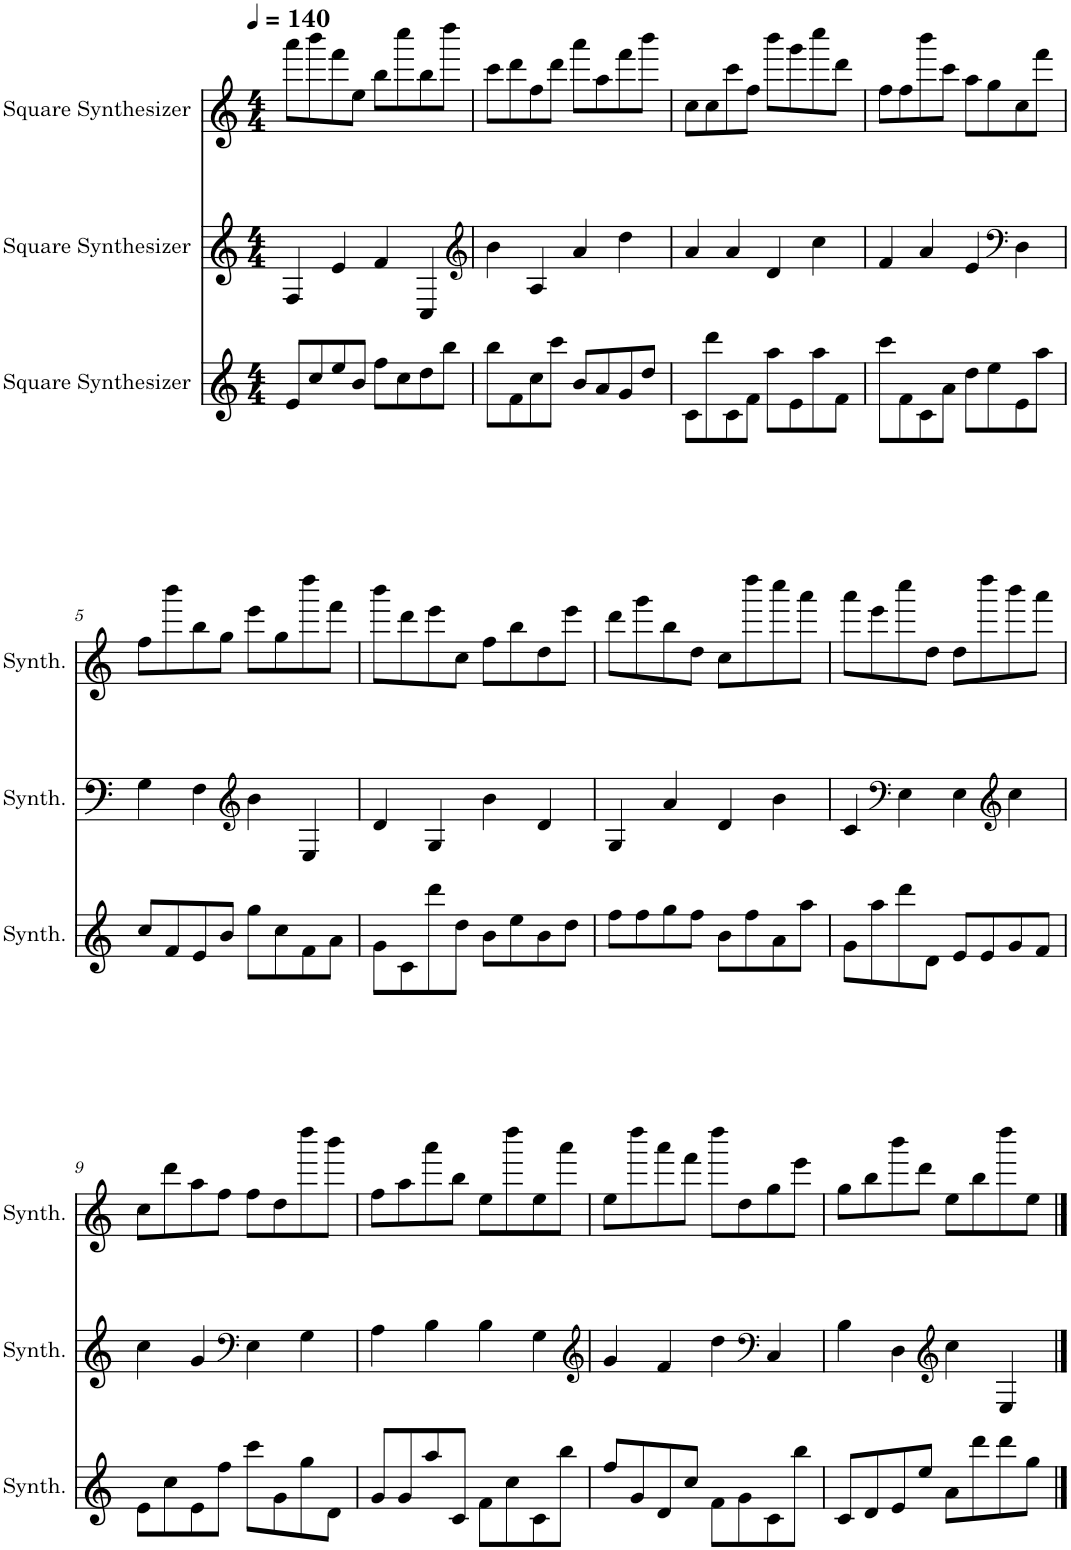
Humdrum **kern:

**kern	**kern	**kern
*part3	*part2	*part1
*staff3	*staff2	*staff1
*I"Square Synthesizer	*I"Square Synthesizer	*I"Square Synthesizer
*I'Synth.	*I'Synth.	*I'Synth.
*clefG2	*clefG2	*clefG2
*k[]	*k[]	*k[]
*M4/4	*M4/4	*M4/4
*MM140	*MM140	*MM140
=1	=1	=1
8e/L	4F/	8aaa\L
8cc/	.	8bbb\
8ee/	4e/	8fff\
8b/J	.	8ee\J
8ff\L	4f/	8bb\L
8cc\	.	8cccc\
8dd\	4C/	8bb\
8bb\J	.	8dddd\J
=2	=2	=2
*	*clefG2	*
8bb\L	4b\	8ccc\L
8f\	.	8ddd\
8cc\	4A/	8ff\
8ccc\J	.	8ddd\J
8b/L	4a/	8aaa\L
8a/	.	8aa\
8g/	4dd\	8fff\
8dd/J	.	8bbb\J
=3	=3	=3
8c\L	4a/	8cc\L
8ddd\	.	8cc\
8c\	4a/	8ccc\
8f\J	.	8ff\J
8aa\L	4d/	8bbb\L
8e\	.	8ggg\
8aa\	4cc\	8cccc\
8f\J	.	8ddd\J
=4	=4	=4
8ccc\L	4f/	8ff\L
8f\	.	8ff\
8c\	4a/	8bbb\
8a\J	.	8ccc\J
8dd\L	4e/	8aa\L
8ee\	.	8gg\
*	*clefF4	*
8e\	4D\	8cc\
8aa\J	.	8fff\J
!!LO:LB:g=z
=5	=5	=5
8cc/L	4G\	8ff\L
8f/	.	8bbb\
8e/	4F\	8bb\
8b/J	.	8gg\J
*	*clefG2	*
8gg\L	4b\	8eee\L
8cc\	.	8gg\
8f\	4E/	8dddd\
8a\J	.	8fff\J
=6	=6	=6
8g\L	4d/	8bbb\L
8c\	.	8ddd\
8ddd\	4G/	8eee\
8dd\J	.	8cc\J
8b\L	4b\	8ff\L
8ee\	.	8bb\
8b\	4d/	8dd\
8dd\J	.	8eee\J
=7	=7	=7
8ff\L	4G/	8ddd\L
8ff\	.	8ggg\
8gg\	4a/	8bb\
8ff\J	.	8dd\J
8b\L	4d/	8cc\L
8ff\	.	8dddd\
8a\	4b\	8cccc\
8aa\J	.	8aaa\J
=8	=8	=8
8g\L	4c/	8aaa\L
8aa\	.	8eee\
*	*clefF4	*
8ddd\	4E\	8cccc\
8d\J	.	8dd\J
8e/L	4E\	8dd\L
8e/	.	8dddd\
*	*clefG2	*
8g/	4cc\	8bbb\
8f/J	.	8aaa\J
!!LO:LB:g=z
=9	=9	=9
8e\L	4cc\	8cc\L
8cc\	.	8ddd\
8e\	4g/	8aa\
8ff\J	.	8ff\J
*	*clefF4	*
8ccc\L	4E\	8ff\L
8g\	.	8dd\
8gg\	4G\	8dddd\
8d\J	.	8bbb\J
=10	=10	=10
8g/L	4A\	8ff\L
8g/	.	8aa\
8aa/	4B\	8aaa\
8c/J	.	8bb\J
8f\L	4B\	8ee\L
8cc\	.	8dddd\
8c\	4G\	8ee\
8bb\J	.	8aaa\J
=11	=11	=11
*	*clefG2	*
8ff/L	4g/	8ee\L
8g/	.	8dddd\
8d/	4f/	8aaa\
8cc/J	.	8fff\J
8f\L	4dd\	8dddd\L
8g\	.	8dd\
*	*clefF4	*
8c\	4C/	8gg\
8bb\J	.	8eee\J
=12	=12	=12
8c/L	4B\	8gg\L
8d/	.	8bb\
8e/	4D\	8bbb\
8ee/J	.	8ddd\J
*	*clefG2	*
8a\L	4cc\	8ee\L
8ddd\	.	8bb\
8ddd\	4E/	8dddd\
8gg\J	.	8ee\J
==	==	==
*-	*-	*-
